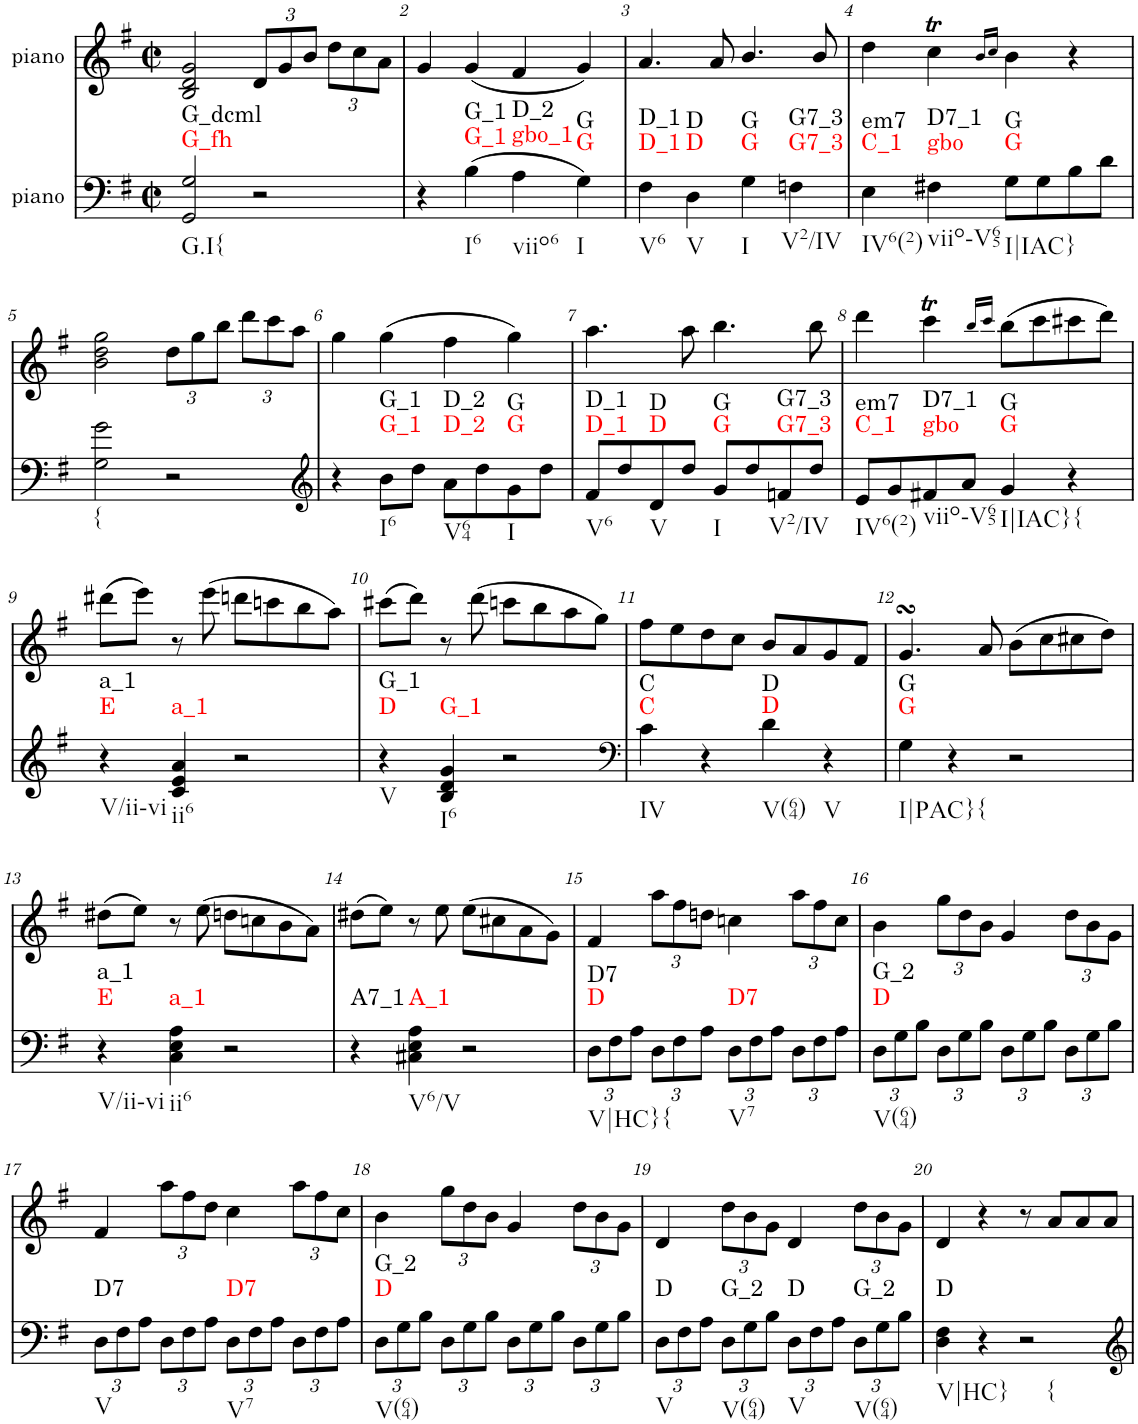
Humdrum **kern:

**kern	**harte	**kern	**text
*part2	*part2	*part1	*part1
*staff2	*	*staff1	*staff1
*I"piano	*	*I"piano	*
*I'Pno	*	*I'Pno	*
*clefF4	*	*clefG2	*
*k[f#]	*	*k[f#]	*
*G:	*	*G:	*
*M2/2	*	*M2/2	*
*met(c|)	*	*met(c|)	*
=1	=1	=1	=1
!	!LO:H:n=1:kt=G_fh	!	!LO:LY:b
!	!LO:H:n=2:kt=G_dcml	!	!
2GG/ 2G/	N N	2B/ 2d/ 2g/	f
*	*	*Xbrackettup	*
2r	.	12d/L	.
.	.	12g/	.
.	.	12b/J	.
.	.	12dd\L	.
.	.	12cc\	.
.	.	12a\J	.
=2	=2	=2	=2
4r	.	4g/	.
!	!LO:H:n=1:kt=G_1	!	!LO:LY:b
!	!LO:H:n=2:kt=G_1	!	!
(4B\	N N	(4g/	p
!	!LO:H:n=1:kt=gbo_1	!	!
!	!LO:H:n=2:kt=D_2	!	!
4A\	N N	4f#/	.
!	!LO:H:n=1:kt=G	!	!
!	!LO:H:n=2:kt=G	!	!
4G\)	N N	4g/)	.
=3	=3	=3	=3
!	!LO:H:n=1:kt=D_1	!	!
!	!LO:H:n=2:kt=D_1	!	!
4F#\	N N	4.a/	.
!	!LO:H:n=1:kt=D	!	!
!	!LO:H:n=2:kt=D	!	!
4D\	N N	.	.
.	.	8a/	.
!	!LO:H:n=1:kt=G	!	!
!	!LO:H:n=2:kt=G	!	!
4G\	N N	4.b/	.
!	!LO:H:n=1:kt=G7_3	!	!
!	!LO:H:n=2:kt=G7_3	!	!
4Fn\	N N	.	.
.	.	8b/	.
=4	=4	=4	=4
!	!LO:H:n=1:kt=C_1	!	!
!	!LO:H:n=2:kt=em7	!	!
4E\	N N	4dd\	.
!	!LO:H:n=1:kt=gbo	!	!
!	!LO:H:n=2:kt=D7_1	!	!
4F#X\	N N	4ccT\	.
.	.	16qb/LL	.
.	.	16qcc/JJ	.
!	!LO:H:n=1:kt=G	!	!
!	!LO:H:n=2:kt=G	!	!
8G\L	N N	4b\	.
8G\	.	.	.
8B\	.	4r	.
8d\J	.	.	.
!!LO:LB:g=z
=5	=5	=5	=5
!	!LO:H:kt={	!	!LO:LY:b
2G\ 2g\	N	2b\ 2dd\ 2gg\	f
2r	.	12dd\L	.
.	.	12gg\	.
.	.	12bb\J	.
.	.	12ddd\L	.
.	.	12ccc\	.
.	.	12aa\J	.
=6	=6	=6	=6
*clefG2	*	*	*
4r	.	4gg\	.
!	!LO:H:n=1:kt=G_1	!	!LO:LY:b
!	!LO:H:n=2:kt=G_1	!	!
8b\L	N N	(4gg\	p
8dd\J	.	.	.
!	!LO:H:n=1:kt=D_2	!	!
!	!LO:H:n=2:kt=D_2	!	!
8a\L	N N	4ff#\	.
8dd\	.	.	.
!	!LO:H:n=1:kt=G	!	!
!	!LO:H:n=2:kt=G	!	!
8g\	N N	4gg\)	.
8dd\J	.	.	.
=7	=7	=7	=7
!	!LO:H:n=1:kt=D_1	!	!
!	!LO:H:n=2:kt=D_1	!	!
8f#/L	N N	4.aa\	.
8dd/	.	.	.
!	!LO:H:n=1:kt=D	!	!
!	!LO:H:n=2:kt=D	!	!
8d/	N N	.	.
8dd/J	.	8aa\	.
!	!LO:H:n=1:kt=G	!	!
!	!LO:H:n=2:kt=G	!	!
8g/L	N N	4.bb\	.
8dd/	.	.	.
!	!LO:H:n=1:kt=G7_3	!	!
!	!LO:H:n=2:kt=G7_3	!	!
8fn/	N N	.	.
8dd/J	.	8bb\	.
=8	=8	=8	=8
!	!LO:H:n=1:kt=C_1	!	!
!	!LO:H:n=2:kt=em7	!	!
8e/L	N N	4ddd\	.
8g/	.	.	.
!	!LO:H:n=1:kt=gbo	!	!
!	!LO:H:n=2:kt=D7_1	!	!
8f#X/	N N	4cccT\	.
8a/J	.	.	.
.	.	16qbb/LL	.
.	.	16qccc/JJ	.
!	!LO:H:n=1:kt=G	!	!
!	!LO:H:n=2:kt=G	!	!
4g/	N N	(8bb\L	.
.	.	8ccc\	.
4r	.	8ccc#X\	.
.	.	8ddd\J)	.
!!LO:LB:g=z
=9	=9	=9	=9
!	!LO:H:n=1:kt=E	!	!
!	!LO:H:n=2:kt=a_1	!	!
4r	N N	(8ddd#X\L	.
.	.	8eee\J)	.
!	!LO:H:kt=a_1	!	!
4c/ 4e/ 4a/	N	8r	.
.	.	(8eee\	.
2r	.	8dddn\L	.
.	.	8cccn\	.
.	.	8bb\	.
.	.	8aa\J)	.
=10	=10	=10	=10
!	!LO:H:n=1:kt=D	!	!
!	!LO:H:n=2:kt=G_1	!	!
4r	N N	(8ccc#X\L	.
.	.	8ddd\J)	.
!	!LO:H:kt=G_1	!	!
4B/ 4d/ 4g/	N	8r	.
.	.	(8ddd\	.
2r	.	8cccn\L	.
.	.	8bb\	.
.	.	8aa\	.
.	.	8gg\J)	.
=11	=11	=11	=11
*clefF4	*	*	*
!	!LO:H:n=1:kt=C	!	!
!	!LO:H:n=2:kt=C	!	!
4c\	N N	8ff#\L	.
.	.	8ee\	.
4r	.	8dd\	.
.	.	8cc\J	.
!	!LO:H:n=1:kt=D	!	!
!	!LO:H:n=2:kt=D	!	!
4d\	N N	8b/L	.
.	.	8a/	.
4r	.	8g/	.
.	.	8f#/J	.
=12	=12	=12	=12
!	!LO:H:n=1:kt=G	!	!
!	!LO:H:n=2:kt=G	!	!
4G\	N N	4.gsSSs/	.
!	!LO:H:kt={	!	!
4r	N	.	.
.	.	8a/	.
2r	.	(8b\L	.
.	.	8cc\	.
.	.	8cc#X\	.
.	.	8dd\J)	.
!!LO:LB:g=z
=13	=13	=13	=13
!	!LO:H:n=1:kt=E	!	!LO:LY:b
!	!LO:H:n=2:kt=a_1	!	!
4r	N N	(8dd#X\L	p
.	.	8ee\J)	.
!	!LO:H:kt=a_1	!	!
4C\ 4E\ 4A\	N	8r	.
.	.	(8ee\	.
2r	.	8ddn\L	.
.	.	8ccn\	.
.	.	8b\	.
.	.	8a\J)	.
=14	=14	=14	=14
!	!LO:H:kt=A7_1	!	!
4r	N	(8dd#X\L	.
.	.	8ee\J)	.
!	!LO:H:kt=A_1	!	!
4C#X\ 4E\ 4A\	N	8r	.
.	.	8ee\	.
2r	.	(8ee\L	.
.	.	8cc#X\	.
.	.	8a\	.
.	.	8g\J)	.
=15	=15	=15	=15
*Xbrackettup	*	*	*
!	!LO:H:n=1:kt=D	!	!LO:LY:b
!	!LO:H:n=2:kt=D7	!	!
12D\L	N N	4f#/	f
12F#\	.	.	.
12A\J	.	.	.
12D\L	.	12aa\L	.
12F#\	.	12ff#\	.
12A\J	.	12ddn\J	.
!	!LO:H:kt=D7	!	!
12D\L	N	4ccn\	.
12F#\	.	.	.
12A\J	.	.	.
12D\L	.	12aa\L	.
12F#\	.	12ff#\	.
12A\J	.	12cc\J	.
=16	=16	=16	=16
!	!LO:H:n=1:kt=D	!	!
!	!LO:H:n=2:kt=G_2	!	!
12D\L	N N	4b\	.
12G\	.	.	.
12B\J	.	.	.
12D\L	.	12gg\L	.
12G\	.	12dd\	.
12B\J	.	12b\J	.
12D\L	.	4g/	.
12G\	.	.	.
12B\J	.	.	.
12D\L	.	12dd\L	.
12G\	.	12b\	.
12B\J	.	12g\J	.
!!LO:LB:g=z
=17	=17	=17	=17
!	!LO:H:kt=D7	!	!
12D\L	N	4f#/	.
12F#\	.	.	.
12A\J	.	.	.
12D\L	.	12aa\L	.
12F#\	.	12ff#\	.
12A\J	.	12dd\J	.
!	!LO:H:kt=D7	!	!
12D\L	N	4cc\	.
12F#\	.	.	.
12A\J	.	.	.
12D\L	.	12aa\L	.
12F#\	.	12ff#\	.
12A\J	.	12cc\J	.
=18	=18	=18	=18
!	!LO:H:n=1:kt=D	!	!
!	!LO:H:n=2:kt=G_2	!	!
12D\L	N N	4b\	.
12G\	.	.	.
12B\J	.	.	.
12D\L	.	12gg\L	.
12G\	.	12dd\	.
12B\J	.	12b\J	.
12D\L	.	4g/	.
12G\	.	.	.
12B\J	.	.	.
12D\L	.	12dd\L	.
12G\	.	12b\	.
12B\J	.	12g\J	.
=19	=19	=19	=19
!	!LO:H:kt=D	!	!
12D\L	N	4d/	.
12F#\	.	.	.
12A\J	.	.	.
!	!LO:H:kt=G_2	!	!
12D\L	N	12dd\L	.
12G\	.	12b\	.
12B\J	.	12g\J	.
!	!LO:H:kt=D	!	!
12D\L	N	4d/	.
12F#\	.	.	.
12A\J	.	.	.
!	!LO:H:kt=G_2	!	!
12D\L	N	12dd\L	.
12G\	.	12b\	.
12B\J	.	12g\J	.
=20	=20	=20	=20
!	!LO:H:kt=D	!	!
4D\ 4F#\	N	4d/	.
4r	.	4r	.
!	!LO:H:kt={	!	!
2r	N	8r	.
!	!	!	!LO:LY:b
.	.	8a/L	p
.	.	8a/	.
.	.	8a/J	.
=	=	=	=
*-	*-	*-	*-
